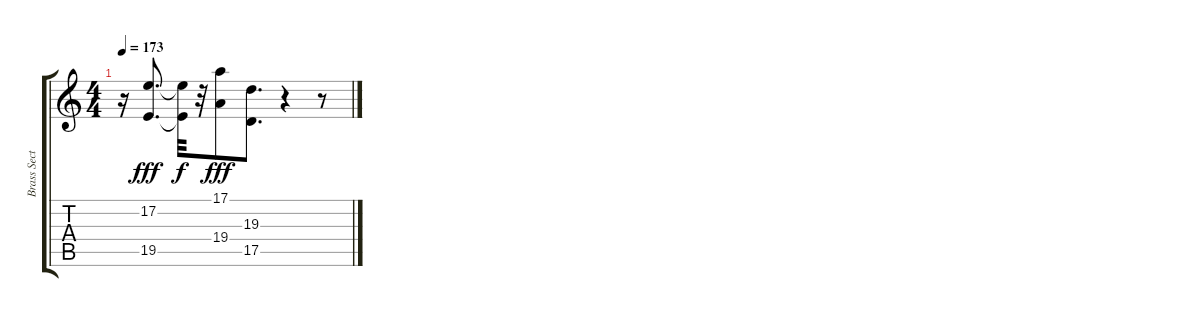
\track ("Brass Section" "Brass Sect") {instrument brasssection}
\staff {score tabs}
\tuning (E4 B3 G3 D3 A2 E2) {hide}
\ts (4 4)
\tempo 173
\clef g2
\ks c
r.16{dy fff} (17.2 19.5).8{d} (17.2{t} 19.5{t}).32{dy f} r.32 (17.1 19.4).8{dy fff} (19.3 17.5).8{d} r.4 r.8
